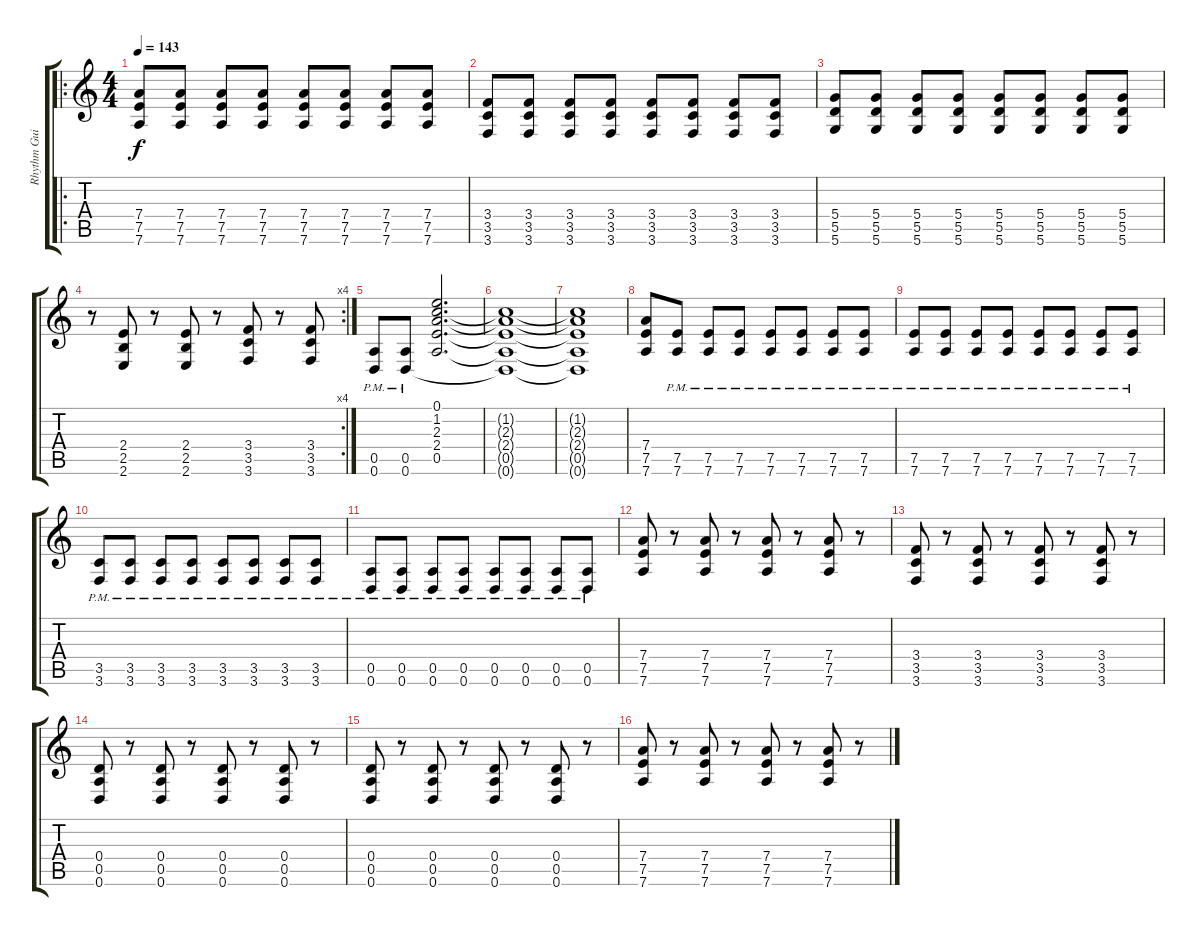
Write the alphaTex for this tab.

\track ("Rhythm Guitar" "Rhythm Gui") {instrument distortionguitar}
\staff {score tabs}
\tuning (E4 B3 G3 D3 A2 D2) {hide}
\ro
\ts (4 4)
\tempo 143
\clef g2
\ks c
(7.4 7.5 7.6).8{dy f} (7.4 7.5 7.6).8 (7.4 7.5 7.6).8 (7.4 7.5 7.6).8 (7.4 7.5 7.6).8 (7.4 7.5 7.6).8 (7.4 7.5 7.6).8 (7.4 7.5 7.6).8 |
(3.4 3.5 3.6).8 (3.4 3.5 3.6).8 (3.4 3.5 3.6).8 (3.4 3.5 3.6).8 (3.4 3.5 3.6).8 (3.4 3.5 3.6).8 (3.4 3.5 3.6).8 (3.4 3.5 3.6).8 |
(5.4 5.5 5.6).8 (5.4 5.5 5.6).8 (5.4 5.5 5.6).8 (5.4 5.5 5.6).8 (5.4 5.5 5.6).8 (5.4 5.5 5.6).8 (5.4 5.5 5.6).8 (5.4 5.5 5.6).8 |
\rc 4
r.8 (2.4 2.5 2.6).8 r.8 (2.4 2.5 2.6).8 r.8 (3.4 3.5 3.6).8 r.8 (3.4 3.5 3.6).8 |
(0.5{pm} 0.6{pm}).8 (0.5{pm} 0.6{pm}).8 (0.1 1.2 2.3 2.4 0.5).2{d} |
(1.2{t} 2.3{t} 2.4{t} 0.5{t} 0.6{t}).1 |
(1.2{t} 2.3{t} 2.4{t} 0.5{t} 0.6{t}).1 |
(7.4 7.5 7.6).8 (7.5{pm} 7.6{pm}).8 (7.5{pm} 7.6{pm}).8 (7.5{pm} 7.6{pm}).8 (7.5{pm} 7.6{pm}).8 (7.5{pm} 7.6{pm}).8 (7.5{pm} 7.6{pm}).8 (7.5{pm} 7.6{pm}).8 |
(7.5{pm} 7.6{pm}).8 (7.5{pm} 7.6{pm}).8 (7.5{pm} 7.6{pm}).8 (7.5{pm} 7.6{pm}).8 (7.5{pm} 7.6{pm}).8 (7.5{pm} 7.6{pm}).8 (7.5{pm} 7.6{pm}).8 (7.5{pm} 7.6{pm}).8 |
(3.5{pm} 3.6{pm}).8 (3.5{pm} 3.6{pm}).8 (3.5{pm} 3.6{pm}).8 (3.5{pm} 3.6{pm}).8 (3.5{pm} 3.6{pm}).8 (3.5{pm} 3.6{pm}).8 (3.5{pm} 3.6{pm}).8 (3.5{pm} 3.6{pm}).8 |
(0.5{pm} 0.6{pm}).8 (0.5{pm} 0.6{pm}).8 (0.5{pm} 0.6{pm}).8 (0.5{pm} 0.6{pm}).8 (0.5{pm} 0.6{pm}).8 (0.5{pm} 0.6{pm}).8 (0.5{pm} 0.6{pm}).8 (0.5{pm} 0.6{pm}).8 |
(7.4 7.5 7.6).8 r.8 (7.4 7.5 7.6).8 r.8 (7.4 7.5 7.6).8 r.8 (7.4 7.5 7.6).8 r.8 |
(3.4 3.5 3.6).8 r.8 (3.4 3.5 3.6).8 r.8 (3.4 3.5 3.6).8 r.8 (3.4 3.5 3.6).8 r.8 |
(0.4 0.5 0.6).8 r.8 (0.4 0.5 0.6).8 r.8 (0.4 0.5 0.6).8 r.8 (0.4 0.5 0.6).8 r.8 |
(0.4 0.5 0.6).8 r.8 (0.4 0.5 0.6).8 r.8 (0.4 0.5 0.6).8 r.8 (0.4 0.5 0.6).8 r.8 |
(7.4 7.5 7.6).8 r.8 (7.4 7.5 7.6).8 r.8 (7.4 7.5 7.6).8 r.8 (7.4 7.5 7.6).8 r.8
